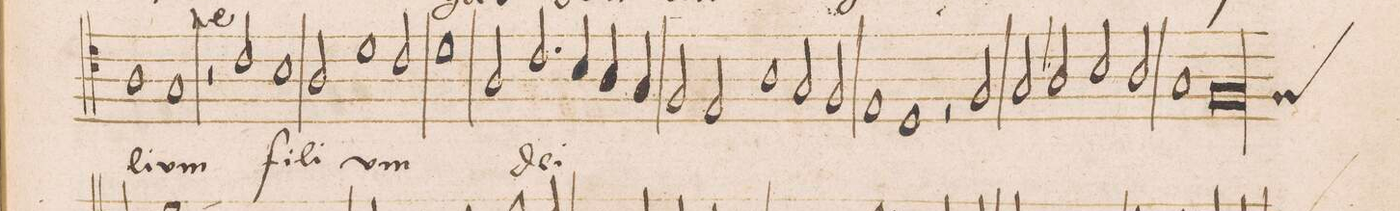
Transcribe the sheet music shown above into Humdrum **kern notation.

**kern	**text	**text
*I"TENOR	*	*
*clefC4	*	*
*k[]	*	*
*met(C|)	*	*
*M2/1	*	*
1A	-li-	.
1G	-um	.
=45-	=45-	=45-
2r	.	.
2c/	fi-	.
1Bny	.	.
=46-	=46-	=46-
2A/	-li-	.
1d	.	.
2c/	-um	.
=47-	=47-	=47-
1d	.	.
2A/	.	.
2.c/	de-	.
=48-	=48-	=48-
4B/	-i	.
4A/	.	.
4G/	.	.
2F/	.	.
2E/	.	.
=49-	=49-	=49-
1A	.	.
2G/	.	.
2F/	.	.
=50-	=50-	=50-
1E	.	.
1D	.	.
=51-	=51-	=51-
2r	.	.
2F/	.	.
2G/	.	.
2A/	.	.
=52-	=52-	=52-
2B-X/	.	.
2A/	.	.
1G	.	.
=53-	=53-	=53-
*custos:F	*	*
0F	.	.
=54||-	=54||-	=54||-
*k[b-]	*	*
*M2/1	*	*
*met(C|)	*	*
*-	*-	*-
